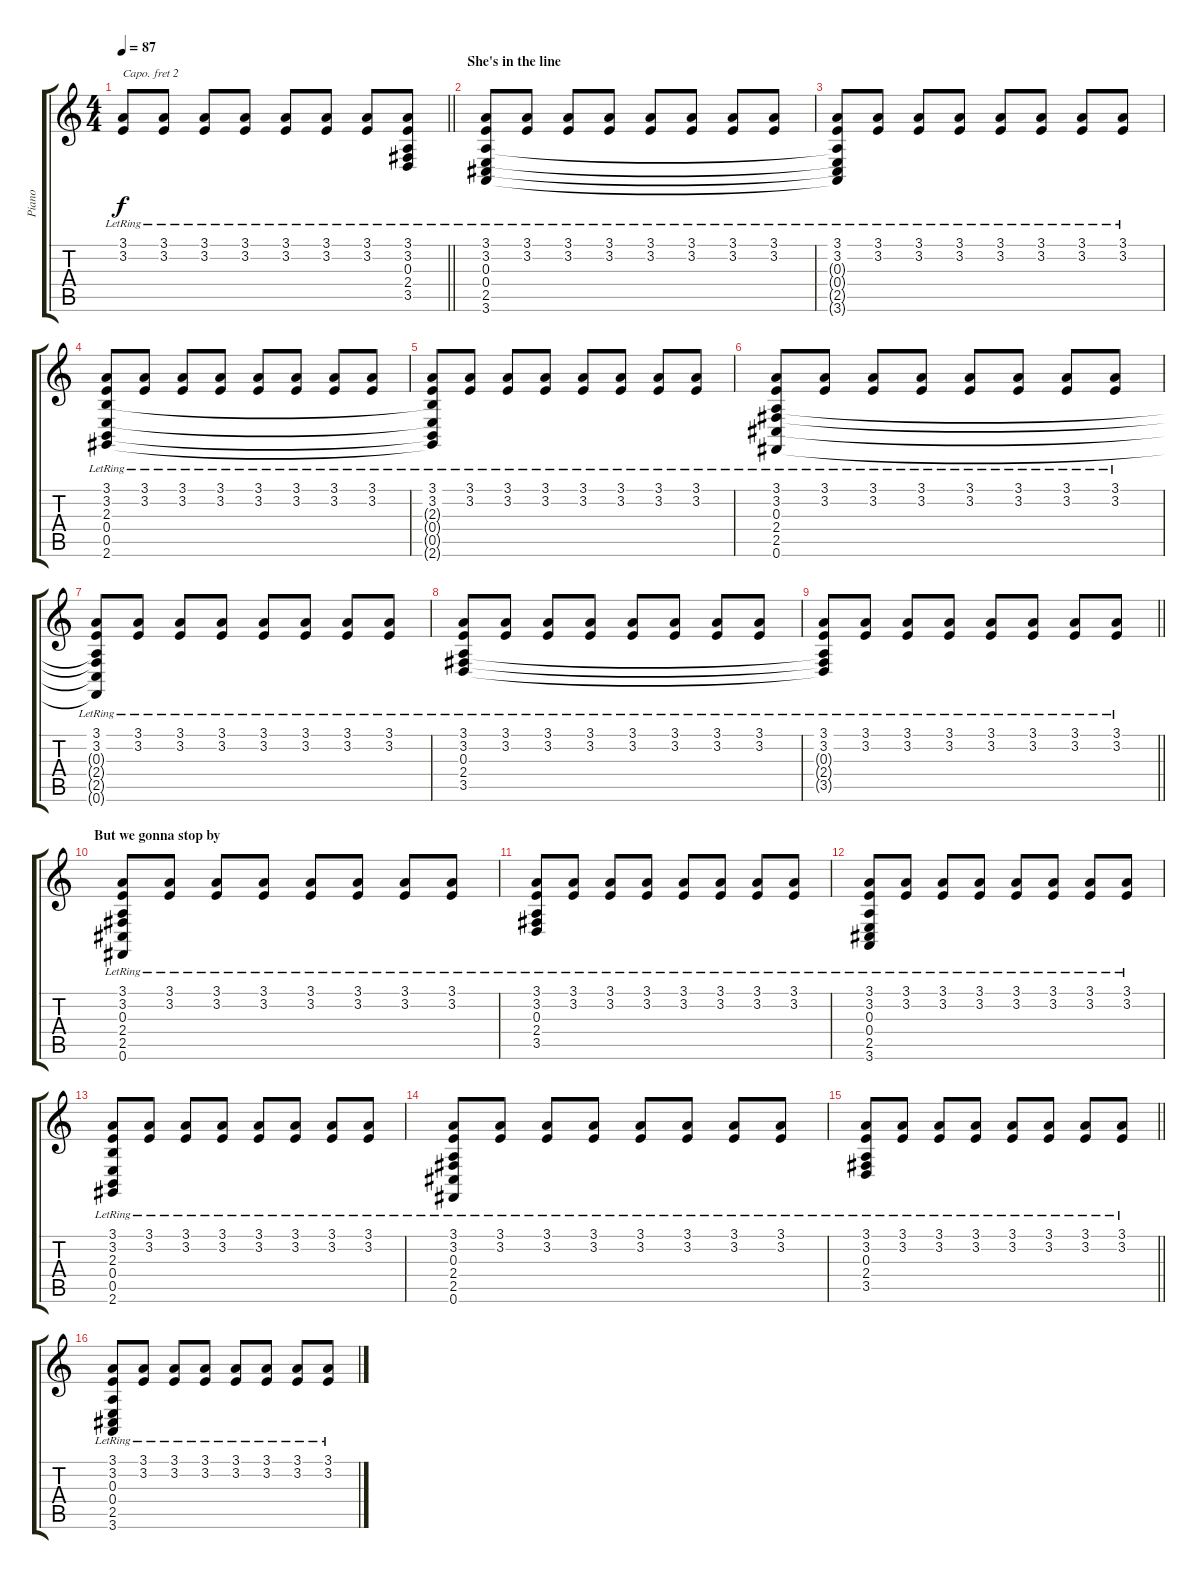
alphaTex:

\track ("Piano" "Piano") {instrument electricgrandpiano}
\staff {score tabs}
\capo 2
\tuning (E4 B3 G3 D3 A2 E2) {hide}
\ts (4 4)
\tempo 87
\clef g2
\barLineRight lightlight
\ks c
(3.1{lr} 3.2{lr}).8{dy f} (3.1{lr} 3.2{lr}).8 (3.1{lr} 3.2{lr}).8 (3.1{lr} 3.2{lr}).8 (3.1{lr} 3.2{lr}).8 (3.1{lr} 3.2{lr}).8 (3.1{lr} 3.2{lr}).8 (3.1{lr} 3.2{lr} 0.3{t} 2.4{t} 3.5{t}).8 |
\section ("" "She's in the line")
(3.1{lr} 3.2{lr} 0.3{lr} 0.4{lr} 2.5{lr} 3.6{lr}).8 (3.1{lr} 3.2{lr}).8 (3.1{lr} 3.2{lr}).8 (3.1{lr} 3.2{lr}).8 (3.1{lr} 3.2{lr}).8 (3.1{lr} 3.2{lr}).8 (3.1{lr} 3.2{lr}).8 (3.1{lr} 3.2{lr}).8 |
(3.1{lr} 3.2{lr} 0.3{t} 0.4{t} 2.5{t} 3.6{t}).8 (3.1{lr} 3.2{lr}).8 (3.1{lr} 3.2{lr}).8 (3.1{lr} 3.2{lr}).8 (3.1{lr} 3.2{lr}).8 (3.1{lr} 3.2{lr}).8 (3.1{lr} 3.2{lr}).8 (3.1{lr} 3.2{lr}).8 |
(3.1{lr} 3.2{lr} 2.3{lr} 0.4{lr} 0.5{lr} 2.6{lr}).8 (3.1{lr} 3.2{lr}).8 (3.1{lr} 3.2{lr}).8 (3.1{lr} 3.2{lr}).8 (3.1{lr} 3.2{lr}).8 (3.1{lr} 3.2{lr}).8 (3.1{lr} 3.2{lr}).8 (3.1{lr} 3.2{lr}).8 |
(3.1{lr} 3.2{lr} 2.3{t} 0.4{t} 0.5{t} 2.6{t}).8 (3.1{lr} 3.2{lr}).8 (3.1{lr} 3.2{lr}).8 (3.1{lr} 3.2{lr}).8 (3.1{lr} 3.2{lr}).8 (3.1{lr} 3.2{lr}).8 (3.1{lr} 3.2{lr}).8 (3.1{lr} 3.2{lr}).8 |
(3.1{lr} 3.2{lr} 0.3{lr} 2.4{lr} 2.5{lr} 0.6{lr}).8 (3.1{lr} 3.2{lr}).8 (3.1{lr} 3.2{lr}).8 (3.1{lr} 3.2{lr}).8 (3.1{lr} 3.2{lr}).8 (3.1{lr} 3.2{lr}).8 (3.1{lr} 3.2{lr}).8 (3.1{lr} 3.2{lr}).8 |
(3.1{lr} 3.2{lr} 0.3{t} 2.4{t} 2.5{t} 0.6{t}).8 (3.1{lr} 3.2{lr}).8 (3.1{lr} 3.2{lr}).8 (3.1{lr} 3.2{lr}).8 (3.1{lr} 3.2{lr}).8 (3.1{lr} 3.2{lr}).8 (3.1{lr} 3.2{lr}).8 (3.1{lr} 3.2{lr}).8 |
(3.1{lr} 3.2{lr} 0.3{lr} 2.4{lr} 3.5{lr}).8 (3.1{lr} 3.2{lr}).8 (3.1{lr} 3.2{lr}).8 (3.1{lr} 3.2{lr}).8 (3.1{lr} 3.2{lr}).8 (3.1{lr} 3.2{lr}).8 (3.1{lr} 3.2{lr}).8 (3.1{lr} 3.2{lr}).8 |
\barLineRight lightlight
(3.1{lr} 3.2{lr} 0.3{t} 2.4{t} 3.5{t}).8 (3.1{lr} 3.2{lr}).8 (3.1{lr} 3.2{lr}).8 (3.1{lr} 3.2{lr}).8 (3.1{lr} 3.2{lr}).8 (3.1{lr} 3.2{lr}).8 (3.1{lr} 3.2{lr}).8 (3.1{lr} 3.2{lr}).8 |
\section ("" "But we gonna stop by")
(3.1{lr} 3.2{lr} 0.3{lr} 2.4{lr} 2.5{lr} 0.6{lr}).8 (3.1{lr} 3.2{lr}).8 (3.1{lr} 3.2{lr}).8 (3.1{lr} 3.2{lr}).8 (3.1{lr} 3.2{lr}).8 (3.1{lr} 3.2{lr}).8 (3.1{lr} 3.2{lr}).8 (3.1{lr} 3.2{lr}).8 |
(3.1{lr} 3.2{lr} 0.3{lr} 2.4{lr} 3.5{lr}).8 (3.1{lr} 3.2{lr}).8 (3.1{lr} 3.2{lr}).8 (3.1{lr} 3.2{lr}).8 (3.1{lr} 3.2{lr}).8 (3.1{lr} 3.2{lr}).8 (3.1{lr} 3.2{lr}).8 (3.1{lr} 3.2{lr}).8 |
(3.1{lr} 3.2{lr} 0.3{lr} 0.4{lr} 2.5{lr} 3.6{lr}).8 (3.1{lr} 3.2{lr}).8 (3.1{lr} 3.2{lr}).8 (3.1{lr} 3.2{lr}).8 (3.1{lr} 3.2{lr}).8 (3.1{lr} 3.2{lr}).8 (3.1{lr} 3.2{lr}).8 (3.1{lr} 3.2{lr}).8 |
(3.1{lr} 3.2{lr} 2.3{lr} 0.4{lr} 0.5{lr} 2.6{lr}).8 (3.1{lr} 3.2{lr}).8 (3.1{lr} 3.2{lr}).8 (3.1{lr} 3.2{lr}).8 (3.1{lr} 3.2{lr}).8 (3.1{lr} 3.2{lr}).8 (3.1{lr} 3.2{lr}).8 (3.1{lr} 3.2{lr}).8 |
(3.1{lr} 3.2{lr} 0.3{lr} 2.4{lr} 2.5{lr} 0.6{lr}).8 (3.1{lr} 3.2{lr}).8 (3.1{lr} 3.2{lr}).8 (3.1{lr} 3.2{lr}).8 (3.1{lr} 3.2{lr}).8 (3.1{lr} 3.2{lr}).8 (3.1{lr} 3.2{lr}).8 (3.1{lr} 3.2{lr}).8 |
\barLineRight lightlight
(3.1{lr} 3.2{lr} 0.3{lr} 2.4{lr} 3.5{lr}).8 (3.1{lr} 3.2{lr}).8 (3.1{lr} 3.2{lr}).8 (3.1{lr} 3.2{lr}).8 (3.1{lr} 3.2{lr}).8 (3.1{lr} 3.2{lr}).8 (3.1{lr} 3.2{lr}).8 (3.1{lr} 3.2{lr}).8 |
(3.1{lr} 3.2{lr} 0.3{lr} 0.4{lr} 2.5{lr} 3.6{lr}).8 (3.1{lr} 3.2{lr}).8 (3.1{lr} 3.2{lr}).8 (3.1{lr} 3.2{lr}).8 (3.1{lr} 3.2{lr}).8 (3.1{lr} 3.2{lr}).8 (3.1{lr} 3.2{lr}).8 (3.1{lr} 3.2{lr}).8
